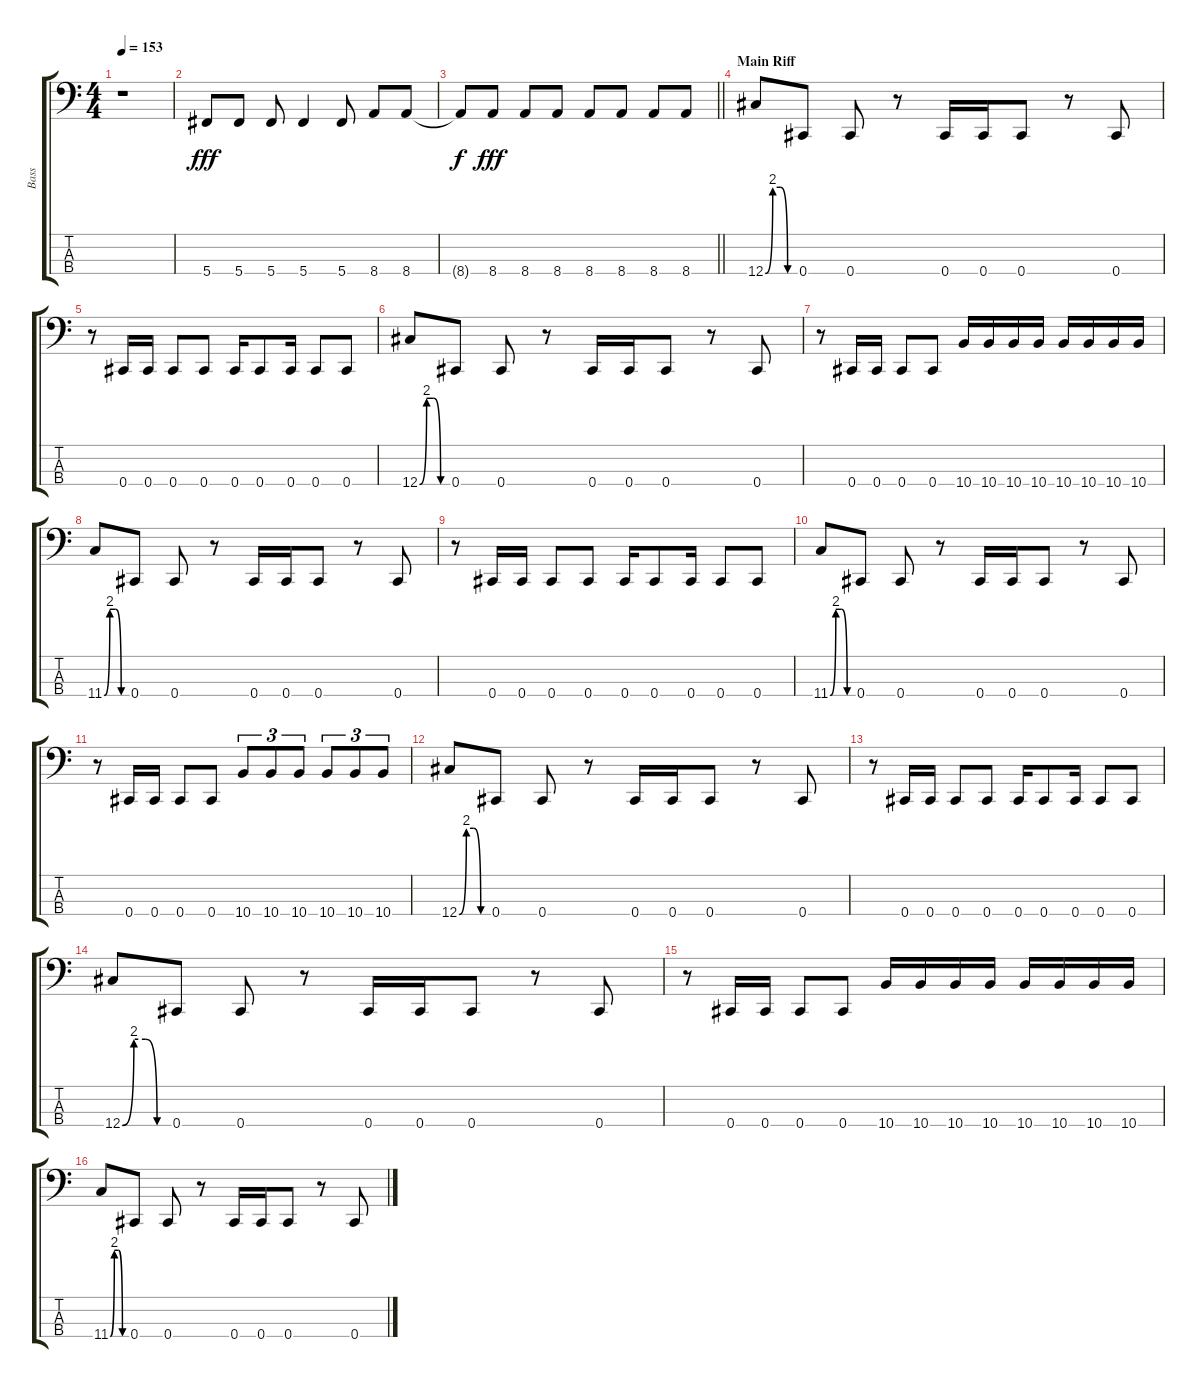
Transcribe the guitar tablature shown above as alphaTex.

\track ("Bass" "Bass") {instrument electricbassfinger}
\staff {score tabs}
\tuning (Gb2 Db2 Ab1 Db1) {hide}
\ts (4 4)
\tempo 153
\clef f4
\ks c
r.1{dy fff} |
5.4.8 5.4.8 5.4.8 5.4.4 5.4.8 8.4.8 8.4.8 |
\barLineRight lightlight
8.4{t}.8{dy f} 8.4.8{dy fff} 8.4.8 8.4.8 8.4.8 8.4.8 8.4.8 8.4.8 |
\section ("" "Main Riff")
12.4{be (custom 0 0 15 8 30 8 45 0 60 0)}.8 0.4.8 0.4.8 r.8 0.4.16 0.4.16 0.4.8 r.8 0.4.8 |
r.8 0.4.16 0.4.16 0.4.8 0.4.8 0.4.16 0.4.8 0.4.16 0.4.8 0.4.8 |
12.4{be (custom 0 0 15 8 30 8 45 0 60 0)}.8 0.4.8 0.4.8 r.8 0.4.16 0.4.16 0.4.8 r.8 0.4.8 |
r.8 0.4.16 0.4.16 0.4.8 0.4.8 10.4.16 10.4.16 10.4.16 10.4.16 10.4.16 10.4.16 10.4.16 10.4.16 |
11.4{be (custom 0 0 15 8 30 8 45 0 60 0)}.8 0.4.8 0.4.8 r.8 0.4.16 0.4.16 0.4.8 r.8 0.4.8 |
r.8 0.4.16 0.4.16 0.4.8 0.4.8 0.4.16 0.4.8 0.4.16 0.4.8 0.4.8 |
11.4{be (custom 0 0 15 8 30 8 45 0 60 0)}.8 0.4.8 0.4.8 r.8 0.4.16 0.4.16 0.4.8 r.8 0.4.8 |
r.8 0.4.16 0.4.16 0.4.8 0.4.8 10.4.8{tu (3 2)} 10.4.8{tu (3 2)} 10.4.8{tu (3 2)} 10.4.8{tu (3 2)} 10.4.8{tu (3 2)} 10.4.8{tu (3 2)} |
12.4{be (custom 0 0 15 8 30 8 45 0 60 0)}.8 0.4.8 0.4.8 r.8 0.4.16 0.4.16 0.4.8 r.8 0.4.8 |
r.8 0.4.16 0.4.16 0.4.8 0.4.8 0.4.16 0.4.8 0.4.16 0.4.8 0.4.8 |
12.4{be (custom 0 0 15 8 30 8 45 0 60 0)}.8 0.4.8 0.4.8 r.8 0.4.16 0.4.16 0.4.8 r.8 0.4.8 |
r.8 0.4.16 0.4.16 0.4.8 0.4.8 10.4.16 10.4.16 10.4.16 10.4.16 10.4.16 10.4.16 10.4.16 10.4.16 |
11.4{be (custom 0 0 15 8 30 8 45 0 60 0)}.8 0.4.8 0.4.8 r.8 0.4.16 0.4.16 0.4.8 r.8 0.4.8
